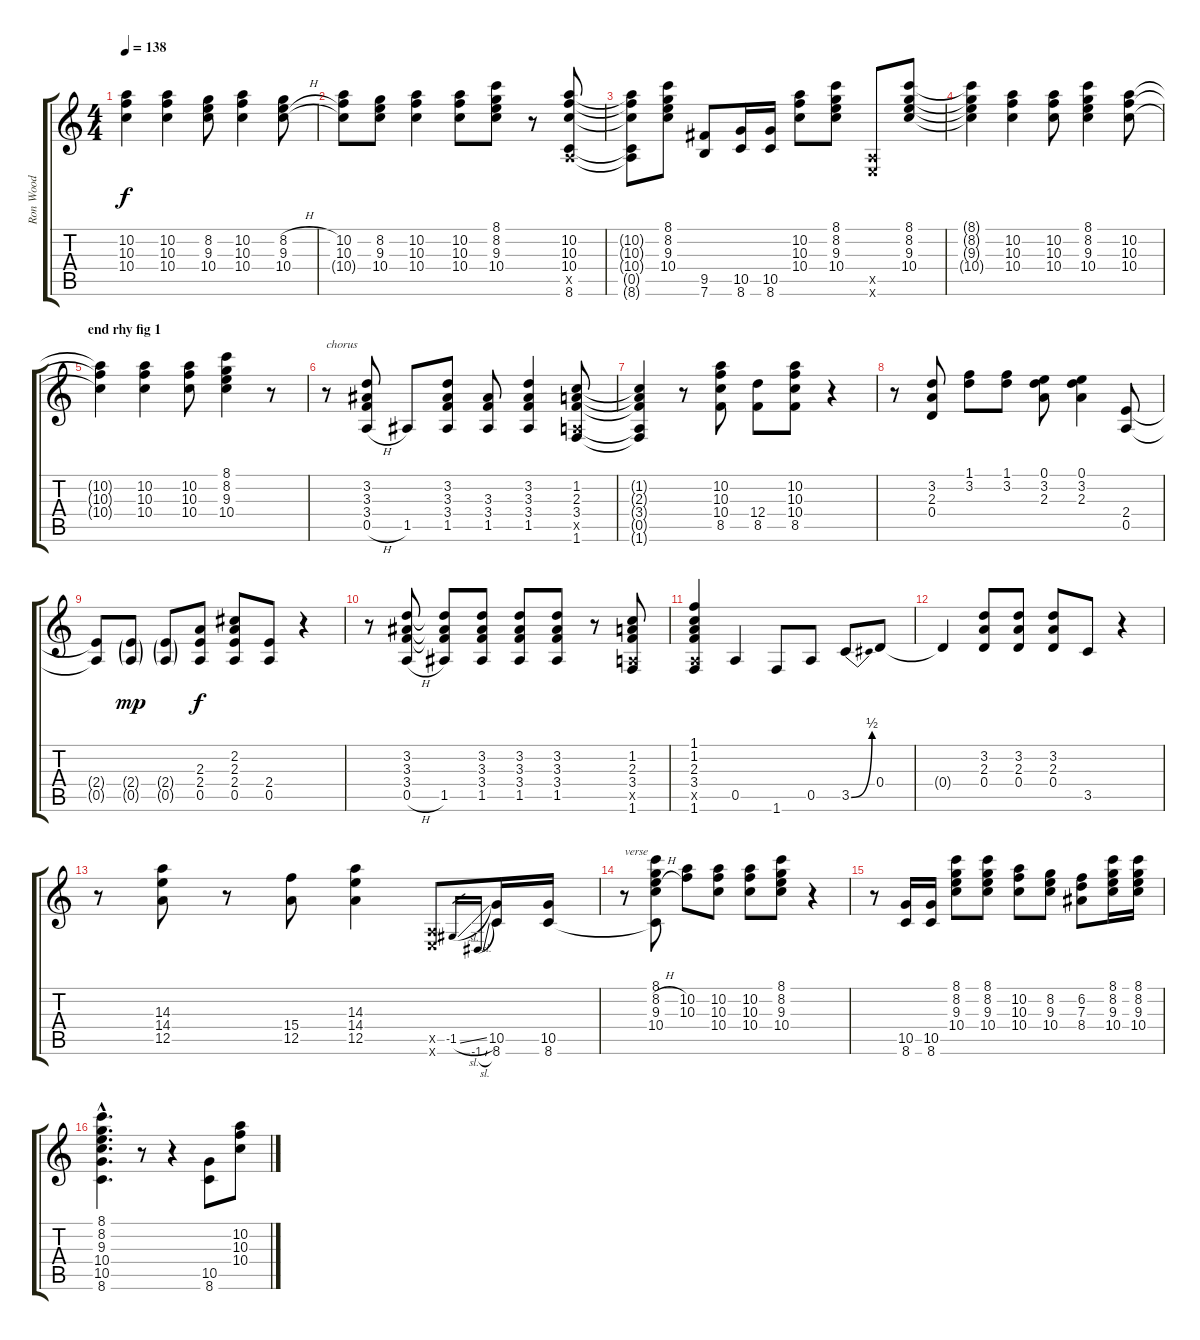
\track ("Ron Wood" "Ron Wood") {instrument overdrivenguitar}
\staff {score tabs}
\tuning (E4 B3 G3 D3 A2 E2) {hide}
\ts (4 4)
\tempo 138
\clef g2
\ks c
(10.2{t} 10.3{t} 10.4{t}).4{dy f} (10.2 10.3 10.4).4 (8.2 9.3 10.4).8 (10.2 10.3 10.4).4 (8.2{h} 9.3{h} 10.4).8 |
(10.2 10.3 10.4{t}).8 (8.2 9.3 10.4).8 (10.2 10.3 10.4).4 (10.2 10.3 10.4).8 (8.1 8.2 9.3 10.4).8 r.8 (10.2 10.3 10.4 0.5{x} 8.6).8 |
(10.2{t} 10.3{t} 10.4{t} 0.5{t} 8.6{t}).8 (8.1 8.2 9.3 10.4).8 (9.5 7.6).8 (10.5 8.6).16 (10.5 8.6).16 (10.2 10.3 10.4).8 (8.1 8.2 9.3 10.4).8 (0.5{x} 0.6{x}).8 (8.1 8.2 9.3 10.4).8 |
(8.1{t} 8.2{t} 9.3{t} 10.4{t}).4 (10.2 10.3 10.4).4 (10.2 10.3 10.4).8 (8.1 8.2 9.3 10.4).4 (10.2 10.3 10.4).8 |
\section ("" "end rhy fig 1")
(10.2{t} 10.3{t} 10.4{t}).4 (10.2 10.3 10.4).4 (10.2 10.3 10.4).8 (8.1 8.2 9.3 10.4).4 r.8 |
r.8{txt "chorus"} (3.2 3.3 3.4 0.5{h}).8 1.5.8 (3.2 3.3 3.4 1.5).8 (3.3 3.4 1.5).8 (3.2 3.3 3.4 1.5).4 (1.2 2.3 3.4 0.5{x} 1.6).8 |
(1.2{t} 2.3{t} 3.4{t} 0.5{t} 1.6{t}).4 r.8 (10.2 10.3 10.4 8.5).8 (12.4 8.5).8 (10.2 10.3 10.4 8.5).8 r.4 |
r.8 (3.2 2.3 0.4).8 (1.1 3.2).8 (1.1 3.2).8 (0.1 3.2 2.3).8 (0.1 3.2 2.3).4 (2.4 0.5).8 |
(2.4{t} 0.5{t}).8 (2.4{g} 0.5{g}).8{dy mp} (2.4{g} 0.5{g}).8 (2.3 2.4 0.5).8{dy f} (2.2 2.3 2.4 0.5).8 (2.4 0.5).8 r.4 |
r.8 (3.2 3.3 3.4 0.5{h}).8 (3.2{t} 3.3{t} 3.4{t} 1.5).8 (3.2 3.3 3.4 1.5).8 (3.2 3.3 3.4 1.5).8 (3.2 3.3 3.4 1.5).8 r.8 (1.2 2.3 3.4 0.5{x} 1.6).8 |
(1.1 1.2 2.3 3.4 0.5{x} 1.6).4 0.5.4 1.6.8 0.5.8 3.5{be (bend 0 0 60 2)}.8 0.4.8 |
0.4{t}.4 (3.2 2.3 0.4).8 (3.2 2.3 0.4).8 (3.2 2.3 0.4).8 3.5.8 r.4 |
r.8 (14.3 14.4 12.5).8 r.8 (15.4 12.5).8 (14.3 14.4 12.5).4 (0.5{x} 0.6{x}).8 -1.5{sl}.16{gr} -1.6{sl}.16{gr} (10.5 8.6).16 (10.5 8.6).16 |
r.8{txt "verse"} (8.1 8.2{h} 9.3{h} 10.4 8.6{t}).8 (10.2 10.3).8 (10.2 10.3 10.4).8 (10.2 10.3 10.4).8 (8.1 8.2 9.3 10.4).8 r.4 |
r.8 (10.5 8.6).16 (10.5 8.6).16 (8.1 8.2 9.3 10.4).8 (8.1 8.2 9.3 10.4).8 (10.2 10.3 10.4).8 (8.2 9.3 10.4).8 (6.2 7.3 8.4).8 (8.1 8.2 9.3 10.4).16 (8.1 8.2 9.3 10.4).16 |
(8.1{hac} 8.2{hac} 9.3{hac} 10.4{hac} 10.5{hac} 8.6{hac}).4{d} r.8 r.4 (10.5 8.6).8 (10.2 10.3 10.4).8
